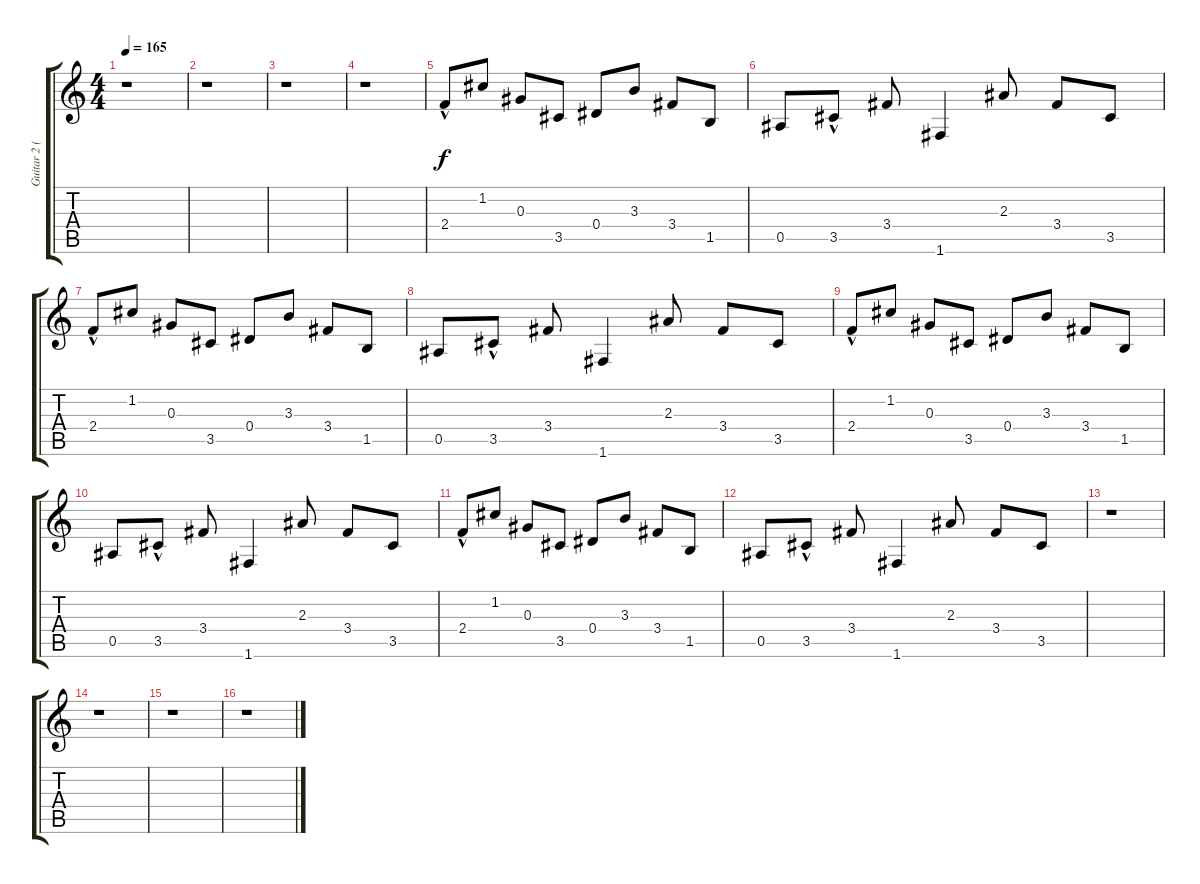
\track ("Guitar 2 (Clean)" "Guitar 2 (") {instrument electricguitarclean}
\staff {score tabs}
\tuning (F4 C4 Ab3 Eb3 Bb2 F2) {hide}
\ts (4 4)
\tempo 165
\clef g2
\ks c
r.1{dy f instrument electricguitarclean} |
r.1 |
r.1 |
r.1 |
2.4{hac}.8 1.2.8 0.3.8 3.5.8 0.4.8 3.3.8 3.4.8 1.5.8 |
0.5.8 3.5{hac}.8 3.4.8 1.6.4 2.3.8 3.4.8 3.5.8 |
2.4{hac}.8 1.2.8 0.3.8 3.5.8 0.4.8 3.3.8 3.4.8 1.5.8 |
0.5.8 3.5{hac}.8 3.4.8 1.6.4 2.3.8 3.4.8 3.5.8 |
2.4{hac}.8 1.2.8 0.3.8 3.5.8 0.4.8 3.3.8 3.4.8 1.5.8 |
0.5.8 3.5{hac}.8 3.4.8 1.6.4 2.3.8 3.4.8 3.5.8 |
2.4{hac}.8 1.2.8 0.3.8 3.5.8 0.4.8 3.3.8 3.4.8 1.5.8 |
0.5.8 3.5{hac}.8 3.4.8 1.6.4 2.3.8 3.4.8 3.5.8 |
r.1 |
r.1 |
r.1 |
r.1
